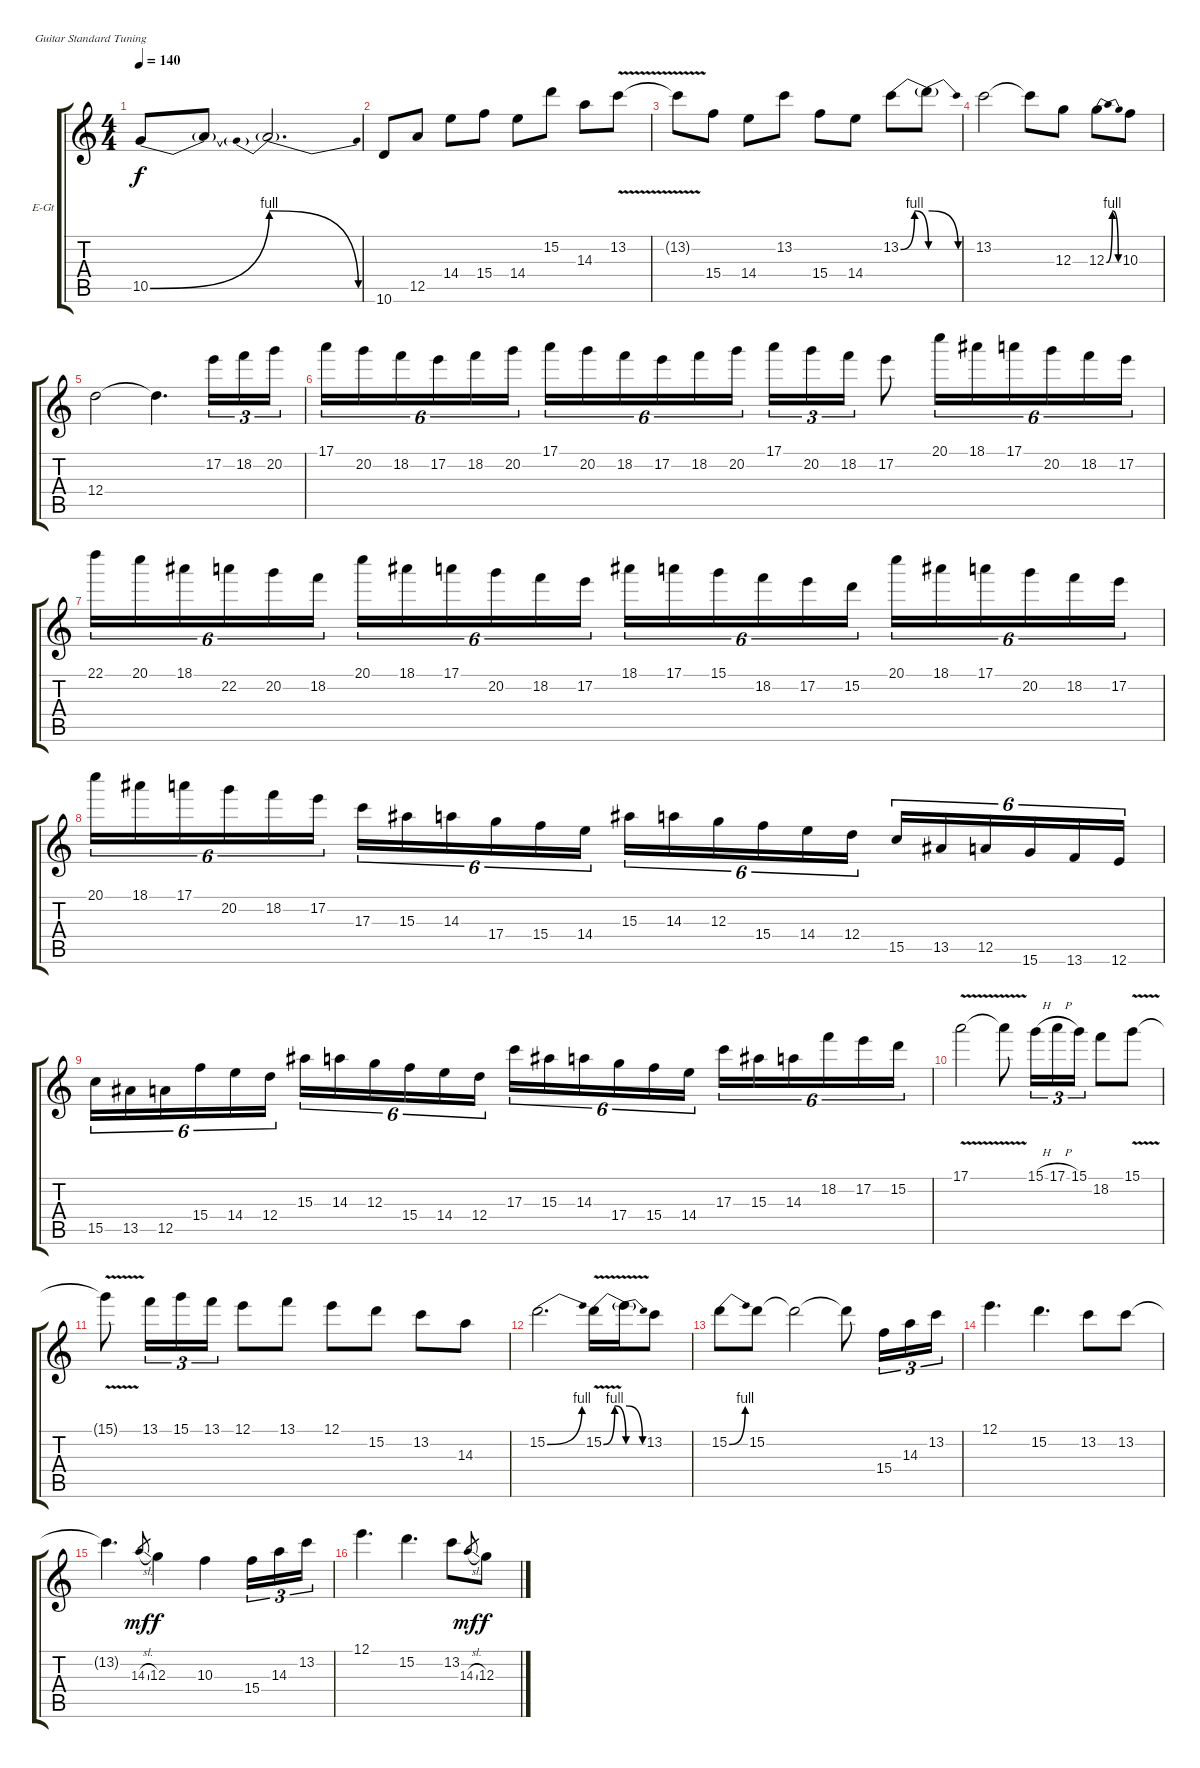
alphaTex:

\bracketExtendMode groupsimilarinstruments
\firstSystemTrackNameOrientation horizontal
\otherSystemsTrackNameOrientation horizontal
\track ("Гитара 1" "E-Gt") {instrument distortionguitar}
\staff {score tabs}
\tuning (E4 B3 G3 D3 A2 E2)
\ts (4 4)
\tempo 140
\clef g2
\ks c
10.5{be (bend 0 0 60 4)}.8{dy f} 10.5{t}.8 10.5{be (prebendrelease 0 4 60 0) t}.2{d} |
10.6.8 12.5.8 14.4.8 15.4.8 14.4.8 15.2.8 14.3.8 13.2{v}.8 |
13.2{v t}.8 15.4.8 14.4.8 13.2.8 15.4.8 14.4.8 13.2{be (bendrelease 0 0 30 4 30 4 60 0)}.8 13.2{be (release 0 4 60 0) t}.8 |
13.2.2 13.2{t}.8 12.3.8 12.3{be (bendrelease 0 0 30 4 30 4 60 0)}.8 10.3.8 |
12.4.2 12.4{t}.4{d} 17.2.16{tu (3 2)} 18.2.16{tu (3 2)} 20.2.16{tu (3 2)} |
17.1.16{tu (6 4)} 20.2.16{tu (6 4)} 18.2.16{tu (6 4)} 17.2.16{tu (6 4)} 18.2.16{tu (6 4)} 20.2.16{tu (6 4)} 17.1.16{tu (6 4)} 20.2.16{tu (6 4)} 18.2.16{tu (6 4)} 17.2.16{tu (6 4)} 18.2.16{tu (6 4)} 20.2.16{tu (6 4)} 17.1.16{tu (3 2)} 20.2.16{tu (3 2)} 18.2.16{tu (3 2)} 17.2.8 20.1.16{tu (6 4)} 18.1.16{tu (6 4)} 17.1.16{tu (6 4)} 20.2.16{tu (6 4)} 18.2.16{tu (6 4)} 17.2.16{tu (6 4)} |
22.1.16{tu (6 4)} 20.1.16{tu (6 4)} 18.1.16{tu (6 4)} 22.2.16{tu (6 4)} 20.2.16{tu (6 4)} 18.2.16{tu (6 4)} 20.1.16{tu (6 4)} 18.1.16{tu (6 4)} 17.1.16{tu (6 4)} 20.2.16{tu (6 4)} 18.2.16{tu (6 4)} 17.2.16{tu (6 4)} 18.1.16{tu (6 4)} 17.1.16{tu (6 4)} 15.1.16{tu (6 4)} 18.2.16{tu (6 4)} 17.2.16{tu (6 4)} 15.2.16{tu (6 4)} 20.1.16{tu (6 4)} 18.1.16{tu (6 4)} 17.1.16{tu (6 4)} 20.2.16{tu (6 4)} 18.2.16{tu (6 4)} 17.2.16{tu (6 4)} |
20.1.16{tu (6 4)} 18.1.16{tu (6 4)} 17.1.16{tu (6 4)} 20.2.16{tu (6 4)} 18.2.16{tu (6 4)} 17.2.16{tu (6 4)} 17.3.16{tu (6 4)} 15.3.16{tu (6 4)} 14.3.16{tu (6 4)} 17.4.16{tu (6 4)} 15.4.16{tu (6 4)} 14.4.16{tu (6 4)} 15.3.16{tu (6 4)} 14.3.16{tu (6 4)} 12.3.16{tu (6 4)} 15.4.16{tu (6 4)} 14.4.16{tu (6 4)} 12.4.16{tu (6 4)} 15.5.16{tu (6 4)} 13.5.16{tu (6 4)} 12.5.16{tu (6 4)} 15.6.16{tu (6 4)} 13.6.16{tu (6 4)} 12.6.16{tu (6 4)} |
15.5.16{tu (6 4)} 13.5.16{tu (6 4)} 12.5.16{tu (6 4)} 15.4.16{tu (6 4)} 14.4.16{tu (6 4)} 12.4.16{tu (6 4)} 15.3.16{tu (6 4)} 14.3.16{tu (6 4)} 12.3.16{tu (6 4)} 15.4.16{tu (6 4)} 14.4.16{tu (6 4)} 12.4.16{tu (6 4)} 17.3.16{tu (6 4)} 15.3.16{tu (6 4)} 14.3.16{tu (6 4)} 17.4.16{tu (6 4)} 15.4.16{tu (6 4)} 14.4.16{tu (6 4)} 17.3.16{tu (6 4)} 15.3.16{tu (6 4)} 14.3.16{tu (6 4)} 18.2.16{tu (6 4)} 17.2.16{tu (6 4)} 15.2.16{tu (6 4)} |
17.1{v}.2 17.1{v t}.8 15.1{h}.16{tu (3 2)} 17.1{h}.16{tu (3 2)} 15.1.16{tu (3 2)} 18.2.8 15.1{v}.8 |
15.1{v t}.8 13.1.16{tu (3 2)} 15.1.16{tu (3 2)} 13.1.16{tu (3 2)} 12.1.8 13.1.8 12.1.8 15.2.8 13.2.8 14.3.8 |
15.2{be (bend 0 0 60 4)}.2{d} 15.2{be (bendrelease 0 0 30 4 30 4 60 0) v}.16 15.2{be (release 0 4 60 0) t}.16 13.2.8 |
15.2{be (bend 0 0 60 4)}.8 15.2.8 15.2{t}.2 15.2{t}.8 15.4.16{tu (3 2)} 14.3.16{tu (3 2)} 13.2.16{tu (3 2)} |
12.1.4{d} 15.2.4{d} 13.2.8 13.2.8 |
13.2{t}.4{d} 14.3{sl}.8{gr dy mf} 12.3.4{dy f} 10.3.4 15.4.16{tu (3 2)} 14.3.16{tu (3 2)} 13.2.16{tu (3 2)} |
12.1.4{d} 15.2.4{d} 13.2.8 14.3{sl}.8{gr dy mf} 12.3.8{dy f}
